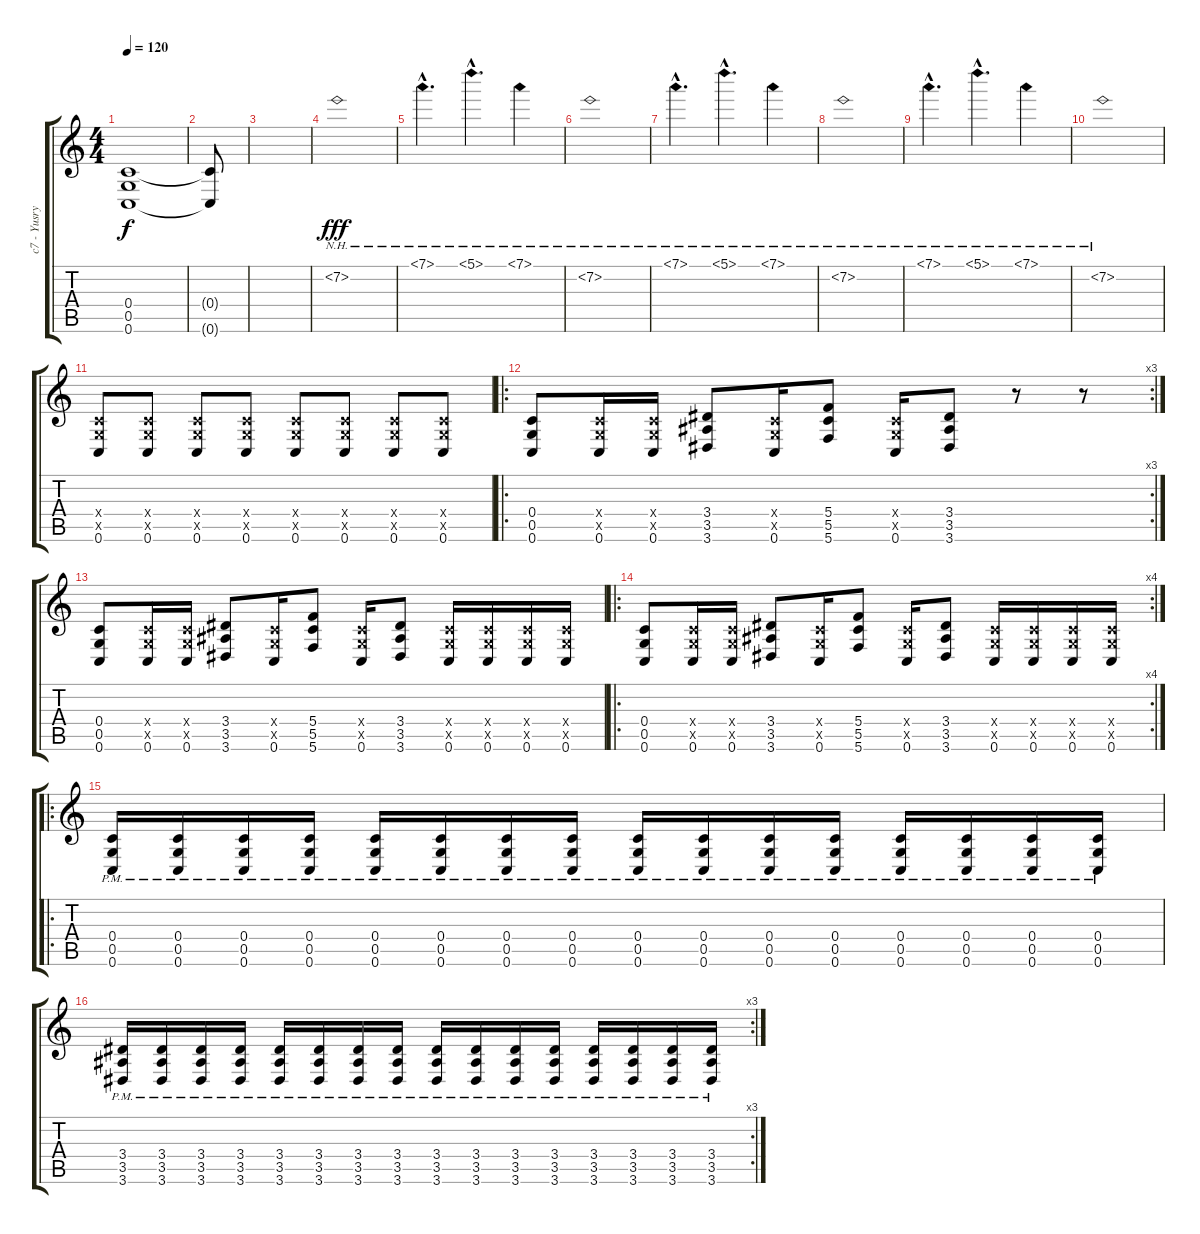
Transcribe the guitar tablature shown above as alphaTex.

\track ("c7 - Yusry - Guitars" "c7 - Yusry") {instrument distortionguitar}
\staff {score tabs}
\tuning (D4 A3 F3 C3 G2 C2) {hide}
\ts (4 4)
\tempo 120
\clef g2
\ks c
(0.4{t} 0.5{t} 0.6{t}).1{dy f} |
(0.4{t} 0.6{t}).8 |
|
7.2{nh}.1{dy fff} |
7.1{nh hac}.4{d} 5.1{nh hac}.4{d} 7.1{nh}.4 |
7.2{nh}.1 |
7.1{nh hac}.4{d} 5.1{nh hac}.4{d} 7.1{nh}.4 |
7.2{nh}.1 |
7.1{nh hac}.4{d} 5.1{nh hac}.4{d} 7.1{nh}.4 |
7.2{nh}.1 |
(0.4{x} 0.5{x} 0.6).8{instrument overdrivenguitar} (0.4{x} 0.5{x} 0.6).8 (0.4{x} 0.5{x} 0.6).8 (0.4{x} 0.5{x} 0.6).8 (0.4{x} 0.5{x} 0.6).8 (0.4{x} 0.5{x} 0.6).8 (0.4{x} 0.5{x} 0.6).8 (0.4{x} 0.5{x} 0.6).8 |
\ro
\rc 3
(0.4 0.5 0.6).8{volume 13} (0.4{x} 0.5{x} 0.6).16 (0.4{x} 0.5{x} 0.6).16 (3.4 3.5 3.6).8 (0.4{x} 0.5{x} 0.6).16 (5.4 5.5 5.6).8 (0.4{x} 0.5{x} 0.6).16 (3.4 3.5 3.6).8 r.8 r.8 |
(0.4 0.5 0.6).8 (0.4{x} 0.5{x} 0.6).16 (0.4{x} 0.5{x} 0.6).16 (3.4 3.5 3.6).8 (0.4{x} 0.5{x} 0.6).16 (5.4 5.5 5.6).8 (0.4{x} 0.5{x} 0.6).16 (3.4 3.5 3.6).8 (0.4{x} 0.5{x} 0.6).16 (0.4{x} 0.5{x} 0.6).16 (0.4{x} 0.5{x} 0.6).16 (0.4{x} 0.5{x} 0.6).16 |
\ro
\rc 4
(0.4 0.5 0.6).8 (0.4{x} 0.5{x} 0.6).16 (0.4{x} 0.5{x} 0.6).16 (3.4 3.5 3.6).8 (0.4{x} 0.5{x} 0.6).16 (5.4 5.5 5.6).8 (0.4{x} 0.5{x} 0.6).16 (3.4 3.5 3.6).8 (0.4{x} 0.5{x} 0.6).16 (0.4{x} 0.5{x} 0.6).16 (0.4{x} 0.5{x} 0.6).16 (0.4{x} 0.5{x} 0.6).16 |
\ro
(0.4 0.5 0.6{pm}).16{instrument distortionguitar} (0.4 0.5 0.6{pm}).16 (0.4 0.5 0.6{pm}).16 (0.4 0.5 0.6{pm}).16 (0.4 0.5 0.6{pm}).16 (0.4 0.5 0.6{pm}).16 (0.4 0.5 0.6{pm}).16 (0.4 0.5 0.6{pm}).16 (0.4 0.5 0.6{pm}).16 (0.4 0.5 0.6{pm}).16 (0.4 0.5 0.6{pm}).16 (0.4 0.5 0.6{pm}).16 (0.4 0.5 0.6{pm}).16 (0.4 0.5 0.6{pm}).16 (0.4 0.5 0.6{pm}).16 (0.4 0.5 0.6{pm}).16 |
\rc 3
(3.4 3.5 3.6{pm}).16 (3.4 3.5 3.6{pm}).16 (3.4 3.5 3.6{pm}).16 (3.4 3.5 3.6{pm}).16 (3.4 3.5 3.6{pm}).16 (3.4 3.5 3.6{pm}).16 (3.4 3.5 3.6{pm}).16 (3.4 3.5 3.6{pm}).16 (3.4 3.5 3.6{pm}).16 (3.4 3.5 3.6{pm}).16 (3.4 3.5 3.6{pm}).16 (3.4 3.5 3.6{pm}).16 (3.4 3.5 3.6{pm}).16 (3.4 3.5 3.6{pm}).16 (3.4 3.5 3.6{pm}).16 (3.4 3.5 3.6{pm}).16
